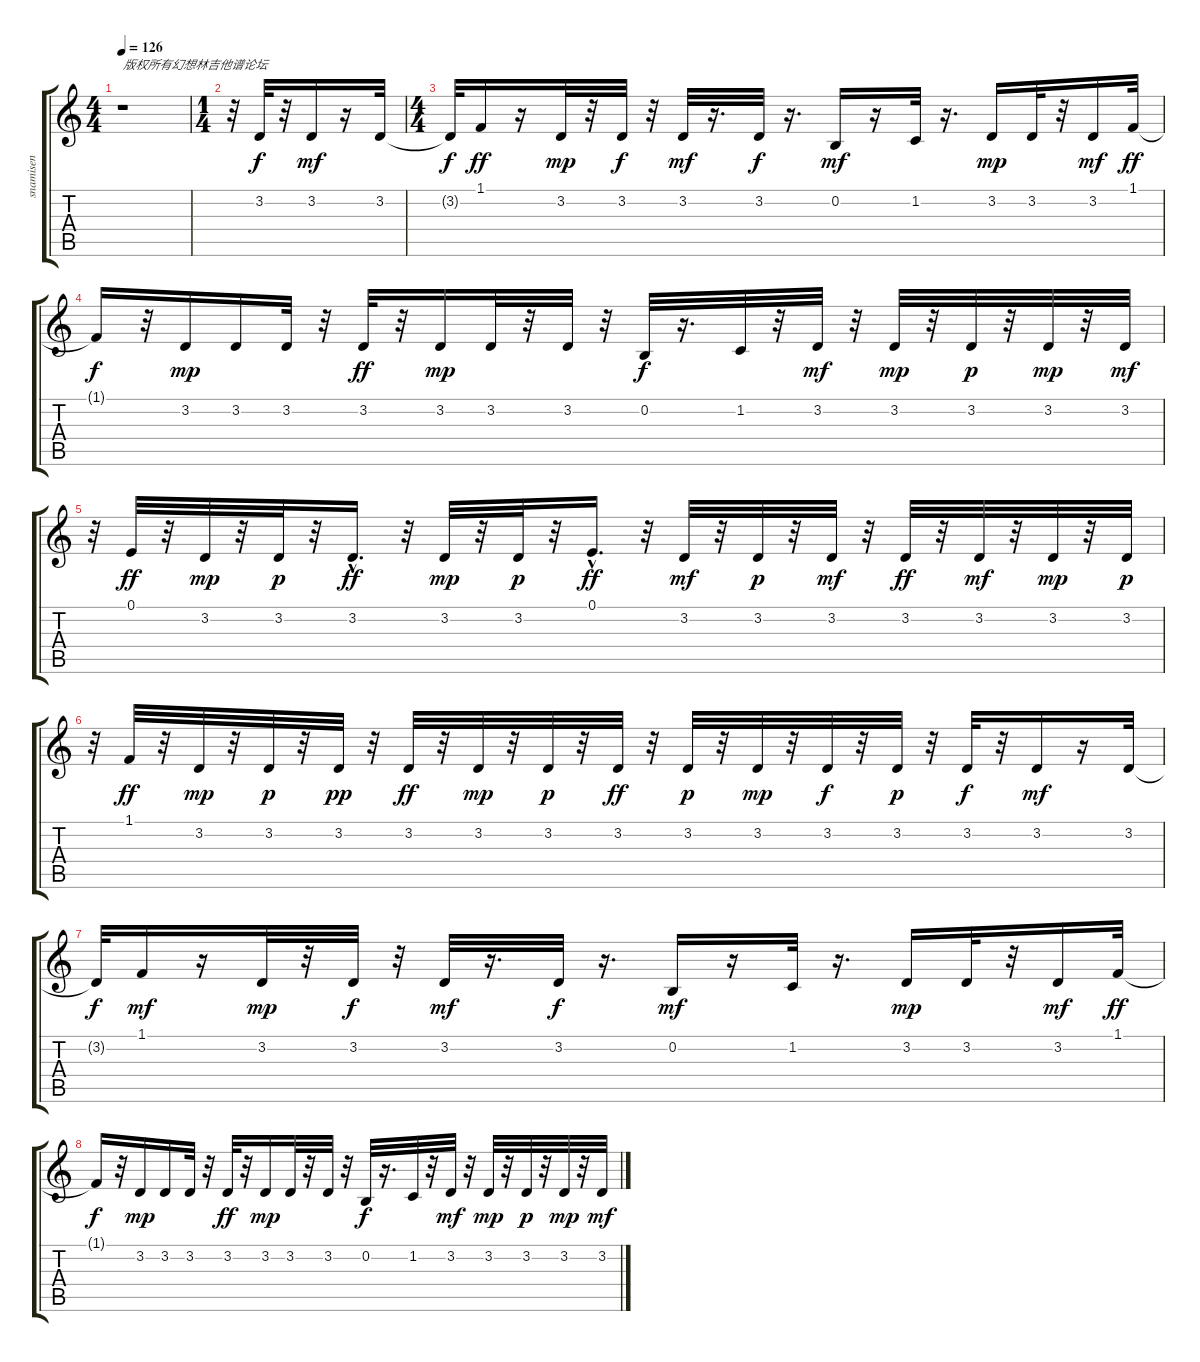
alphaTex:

\track ("snamisen" "snamisen") {instrument shamisen}
\staff {score tabs}
\tuning (E4 B3 G3 D3 A2 E2) {hide}
\ts (4 4)
\tempo 126
\clef g2
\ks c
r.1{txt "版权所有幻想林吉他谱论坛" dy f instrument shamisen} |
\ts (1 4)
r.32 3.2.32{instrument shamisen} r.32 3.2.16{dy mf} r.16 3.2.32 |
\ts (4 4)
3.2{t}.32{dy f} 1.1.16{dy ff} r.16 3.2.32{dy mp} r.32 3.2.32{dy f} r.32 3.2.32{dy mf} r.16{d} 3.2.32{dy f} r.16{d} 0.2.16{dy mf} r.16 1.2.32 r.16{d} 3.2.16{dy mp} 3.2.32 r.32 3.2.16{dy mf} 1.1.32{dy ff} |
1.1{t}.16{dy f} r.32 3.2.16{dy mp} 3.2.16 3.2.32 r.32 3.2.32{dy ff} r.32 3.2.16{dy mp} 3.2.32 r.32 3.2.32 r.32 0.2.32{dy f} r.16{d} 1.2.32 r.32 3.2.32{dy mf} r.32 3.2.32{dy mp balance 1} r.32 3.2.32{dy p} r.32 3.2.32{dy mp} r.32 3.2.32{dy mf} |
r.32 0.1.32{dy ff} r.32 3.2.32{dy mp} r.32 3.2.32{dy p} r.32 3.2{hac}.16{d dy ff} r.32 3.2.32{dy mp} r.32 3.2.32{dy p} r.32 0.1{hac}.16{d dy ff} r.32 3.2.32{dy mf} r.32 3.2.32{dy p} r.32 3.2.32{dy mf} r.32 3.2.32{dy ff} r.32 3.2.32{dy mf} r.32 3.2.32{dy mp} r.32 3.2.32{dy p} |
r.32 1.1.32{dy ff} r.32 3.2.32{dy mp} r.32 3.2.32{dy p} r.32 3.2.32{dy pp} r.32 3.2.32{dy ff} r.32 3.2.32{dy mp} r.32 3.2.32{dy p} r.32 3.2.32{dy ff} r.32 3.2.32{dy p} r.32 3.2.32{dy mp} r.32 3.2.32{dy f} r.32 3.2.32{dy p} r.32 3.2.32{dy f} r.32 3.2.16{dy mf balance 8} r.16 3.2.32 |
3.2{t}.32{dy f} 1.1.16{dy mf} r.16 3.2.32{dy mp} r.32 3.2.32{dy f} r.32 3.2.32{dy mf} r.16{d} 3.2.32{dy f} r.16{d} 0.2.16{dy mf} r.16 1.2.32 r.16{d} 3.2.16{dy mp} 3.2.32 r.32 3.2.16{dy mf} 1.1.32{dy ff} |
1.1{t}.16{dy f} r.32 3.2.16{dy mp} 3.2.16 3.2.32 r.32 3.2.32{dy ff} r.32 3.2.16{dy mp} 3.2.32 r.32 3.2.32 r.32 0.2.32{dy f} r.16{d} 1.2.32 r.32 3.2.32{dy mf} r.32 3.2.32{dy mp balance 1} r.32 3.2.32{dy p} r.32 3.2.32{dy mp} r.32 3.2.32{dy mf}
